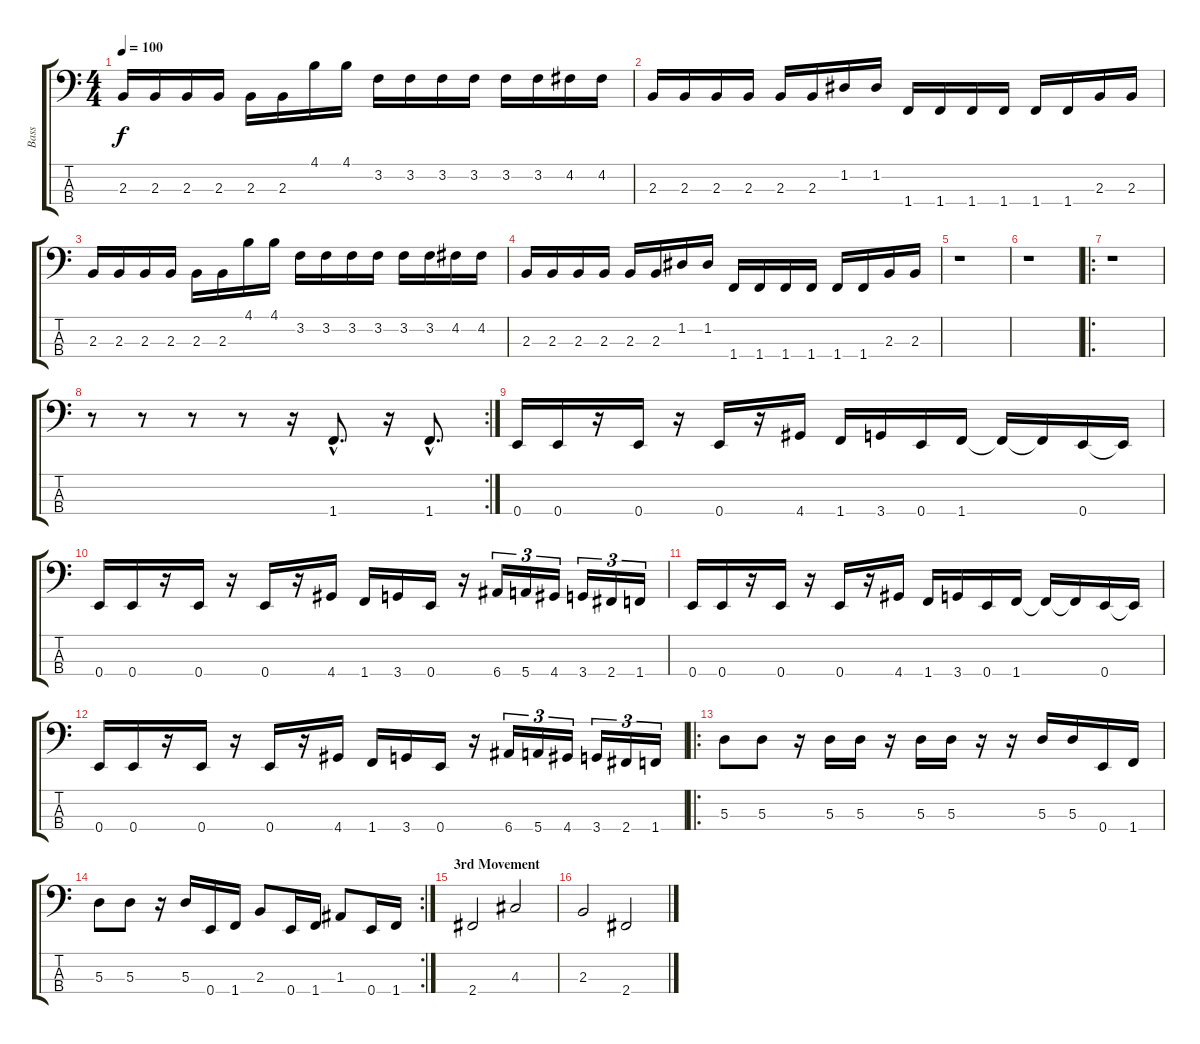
\track ("Bass" "Bass") {instrument electricbasspick}
\staff {score tabs}
\tuning (G2 D2 A1 E1) {hide}
\ts (4 4)
\tempo 100
\clef f4
\ks c
2.3.16{dy f} 2.3.16 2.3.16 2.3.16 2.3.16 2.3.16 4.1.16 4.1.16 3.2.16 3.2.16 3.2.16 3.2.16 3.2.16 3.2.16 4.2.16 4.2.16 |
2.3.16 2.3.16 2.3.16 2.3.16 2.3.16 2.3.16 1.2.16 1.2.16 1.4.16 1.4.16 1.4.16 1.4.16 1.4.16 1.4.16 2.3.16 2.3.16 |
2.3.16 2.3.16 2.3.16 2.3.16 2.3.16 2.3.16 4.1.16 4.1.16 3.2.16 3.2.16 3.2.16 3.2.16 3.2.16 3.2.16 4.2.16 4.2.16 |
2.3.16 2.3.16 2.3.16 2.3.16 2.3.16 2.3.16 1.2.16 1.2.16 1.4.16 1.4.16 1.4.16 1.4.16 1.4.16 1.4.16 2.3.16 2.3.16 |
r.1 |
r.1 |
\ro
r.1 |
\rc 2
r.8 r.8 r.8 r.8 r.16 1.4{hac}.8{d} r.16 1.4{hac}.8{d} |
0.4.16 0.4.16 r.16 0.4.16 r.16 0.4.16 r.16 4.4.16 1.4.16 3.4.16 0.4.16 1.4.16 1.4{t}.16 1.4{t}.16 0.4.16 0.4{t}.16 |
0.4.16 0.4.16 r.16 0.4.16 r.16 0.4.16 r.16 4.4.16 1.4.16 3.4.16 0.4.16 r.16 6.4.16{tu (3 2)} 5.4.16{tu (3 2)} 4.4.16{tu (3 2)} 3.4.16{tu (3 2)} 2.4.16{tu (3 2)} 1.4.16{tu (3 2)} |
0.4.16 0.4.16 r.16 0.4.16 r.16 0.4.16 r.16 4.4.16 1.4.16 3.4.16 0.4.16 1.4.16 1.4{t}.16 1.4{t}.16 0.4.16 0.4{t}.16 |
0.4.16 0.4.16 r.16 0.4.16 r.16 0.4.16 r.16 4.4.16 1.4.16 3.4.16 0.4.16 r.16 6.4.16{tu (3 2)} 5.4.16{tu (3 2)} 4.4.16{tu (3 2)} 3.4.16{tu (3 2)} 2.4.16{tu (3 2)} 1.4.16{tu (3 2)} |
\ro
5.3.8 5.3.8 r.16 5.3.16 5.3.16 r.16 5.3.16 5.3.16 r.16 r.16 5.3.16 5.3.16 0.4.16 1.4.16 |
\rc 2
5.3.8 5.3.8 r.16 5.3.16 0.4.16 1.4.16 2.3.8 0.4.16 1.4.16 1.3.8 0.4.16 1.4.16 |
\section ("" "3rd Movement")
2.4.2{instrument fretlessbass} 4.3.2 |
2.3.2 2.4.2
